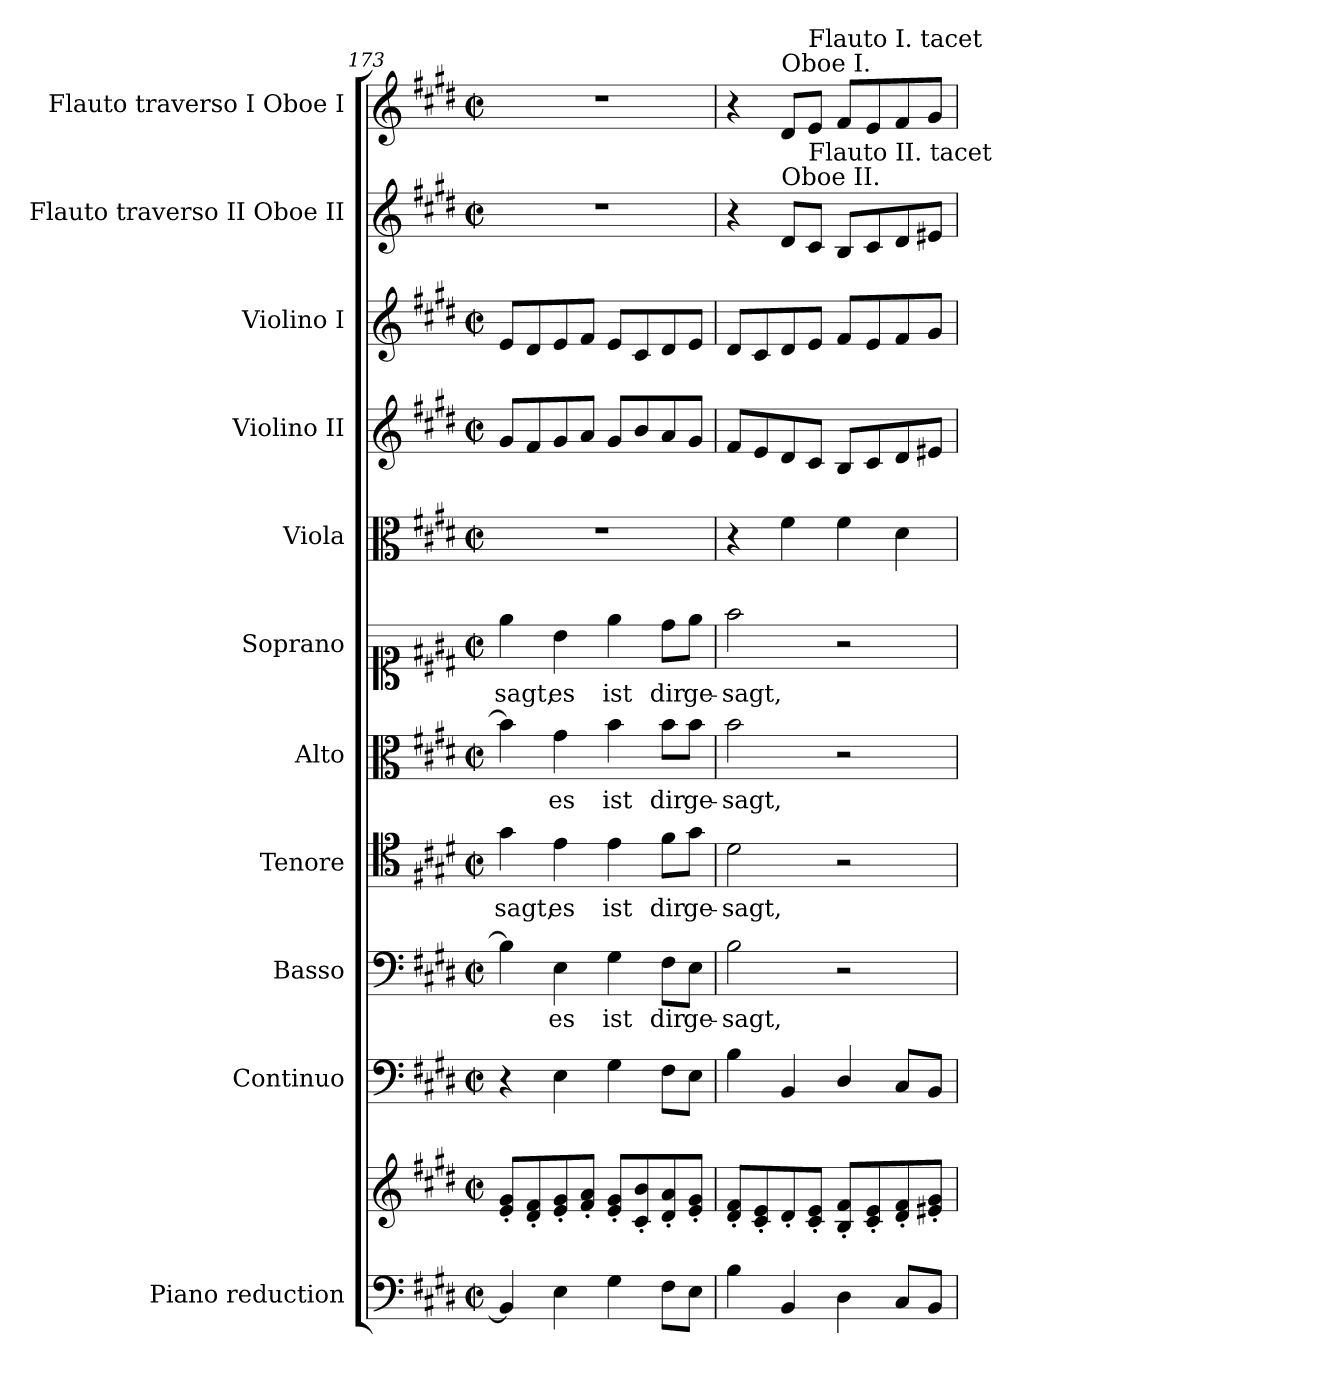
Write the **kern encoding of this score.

**kern	**kern	**kern	**kern	**text	**kern	**text	**kern	**text	**kern	**text	**kern	**kern	**kern	**kern	**kern
*part11	*part11	*part10	*part9	*part9	*part8	*part8	*part7	*part7	*part6	*part6	*part5	*part4	*part3	*part2	*part1
*staff12	*staff11	*staff10	*staff9	*staff9	*staff8	*staff8	*staff7	*staff7	*staff6	*staff6	*staff5	*staff4	*staff3	*staff2	*staff1
*I"Piano reduction	*	*I"Continuo	*I"Basso	*	*I"Tenore	*	*I"Alto	*	*I"Soprano	*	*I"Viola	*I"Violino II	*I"Violino I	*I"Flauto traverso II Oboe II	*I"Flauto traverso I Oboe I
*I'Pno	*	*	*	*	*	*	*	*	*	*	*	*	*	*I'Ob	*I'Ob
*clefF4	*clefG2	*clefF4	*clefF4	*	*clefC4	*	*clefC3	*	*clefC1	*	*clefC3	*clefG2	*clefG2	*clefG2	*clefG2
*k[f#c#g#d#]	*k[f#c#g#d#]	*k[f#c#g#d#]	*k[f#c#g#d#]	*	*k[f#c#g#d#]	*	*k[f#c#g#d#]	*	*k[f#c#g#d#]	*	*k[f#c#g#d#]	*k[f#c#g#d#]	*k[f#c#g#d#]	*k[f#c#g#d#]	*k[f#c#g#d#]
*M2/2	*M2/2	*M2/2	*M2/2	*	*M2/2	*	*M2/2	*	*M2/2	*	*M2/2	*M2/2	*M2/2	*M2/2	*M2/2
*met(c|)	*met(c|)	*met(c|)	*met(c|)	*	*met(c|)	*	*met(c|)	*	*met(c|)	*	*met(c|)	*met(c|)	*met(c|)	*met(c|)	*met(c|)
=173	=173	=173	=173	=173	=173	=173	=173	=173	=173	=173	=173	=173	=173	=173	=173
!	!	!	!	!	!	!LO:LY:b	!	!	!	!LO:LY:b	!	!	!	!	!
4BB/]	8e/' 8g#/'L	4r	4B\]	.	4g#\	sagt,	4b\]	.	4ee\	sagt,	1r	8g#/L	8e/L	1r	1r
.	8d#/' 8f#/'	.	.	.	.	.	.	.	.	.	.	8f#/	8d#/	.	.
!	!	!	!	!LO:LY:b	!	!LO:LY:b	!	!LO:LY:b	!	!LO:LY:b	!	!	!	!	!
4E\	8e/' 8g#/'	4E\	4E\	es	4e\	es	4g#\	es	4b\	es	.	8g#/	8e/	.	.
.	8f#/' 8a/'J	.	.	.	.	.	.	.	.	.	.	8a/J	8f#/J	.	.
!	!	!	!	!LO:LY:b	!	!LO:LY:b	!	!LO:LY:b	!	!LO:LY:b	!	!	!	!	!
4G#\	8e/' 8g#/'L	4G#\	4G#\	ist	4e\	ist	4b\	ist	4ee\	ist	.	8g#/L	8e/L	.	.
.	8c#/' 8b/'	.	.	.	.	.	.	.	.	.	.	8b/	8c#/	.	.
!	!	!	!	!LO:LY:b	!	!LO:LY:b	!	!LO:LY:b	!	!LO:LY:b	!	!	!	!	!
8F#\L	8d#/' 8a/'	8F#\L	8F#\L	dir	8f#\L	dir	8b\L	dir	8dd#\L	dir	.	8a/	8d#/	.	.
!	!	!	!	!LO:LY:b	!	!LO:LY:b	!	!LO:LY:b	!	!LO:LY:b	!	!	!	!	!
8E\J	8e/' 8g#/'J	8E\J	8E\J	ge-	8g#\J	ge-	8b\J	ge-	8ee\J	ge-	.	8g#/J	8e/J	.	.
=174	=174	=174	=174	=174	=174	=174	=174	=174	=174	=174	=174	=174	=174	=174	=174
!	!	!	!	!LO:LY:b	!	!LO:LY:b	!	!LO:LY:b	!	!LO:LY:b	!	!	!	!	!
4B\	8d#/' 8f#/'L	4B\	2B\	-sagt,	2d#\	-sagt,	2b\	-sagt,	2ff#\	-sagt,	4r	8f#/L	8d#/L	4r	4r
.	8c#/' 8e/'	.	.	.	.	.	.	.	.	.	.	8e/	8c#/	.	.
!	!	!	!	!	!	!	!	!	!	!	!	!	!	!	!LO:TX:a:t=Oboe I.
!	!	!	!	!	!	!	!	!	!	!	!	!	!	!LO:TX:a:t=Oboe II.	!
4BB/	8d#'/	4BB/	.	.	.	.	.	.	.	.	4f#\	8d#/	8d#/	8d#/L	8d#/L
!	!	!	!	!	!	!	!	!	!	!	!	!	!	!	!LO:TX:a:t=Flauto I. tacet
!	!	!	!	!	!	!	!	!	!	!	!	!	!	!LO:TX:a:t=Flauto II. tacet	!
.	8c#/' 8e/'J	.	.	.	.	.	.	.	.	.	.	8c#/J	8e/J	8c#/J	8e/J
4D#\	8B/' 8f#/'L	4D#/	2r	.	2r	.	2r	.	2r	.	4f#\	8B/L	8f#/L	8B/L	8f#/L
.	8c#/' 8e/'	.	.	.	.	.	.	.	.	.	.	8c#/	8e/	8c#/	8e/
8C#/L	8d#/' 8f#/'	8C#/L	.	.	.	.	.	.	.	.	4d#\	8d#/	8f#/	8d#/	8f#/
8BB/J	8e#X/' 8g#/'J	8BB/J	.	.	.	.	.	.	.	.	.	8e#X/J	8g#/J	8e#X/J	8g#/J
=	=	=	=	=	=	=	=	=	=	=	=	=	=	=	=
*-	*-	*-	*-	*-	*-	*-	*-	*-	*-	*-	*-	*-	*-	*-	*-
